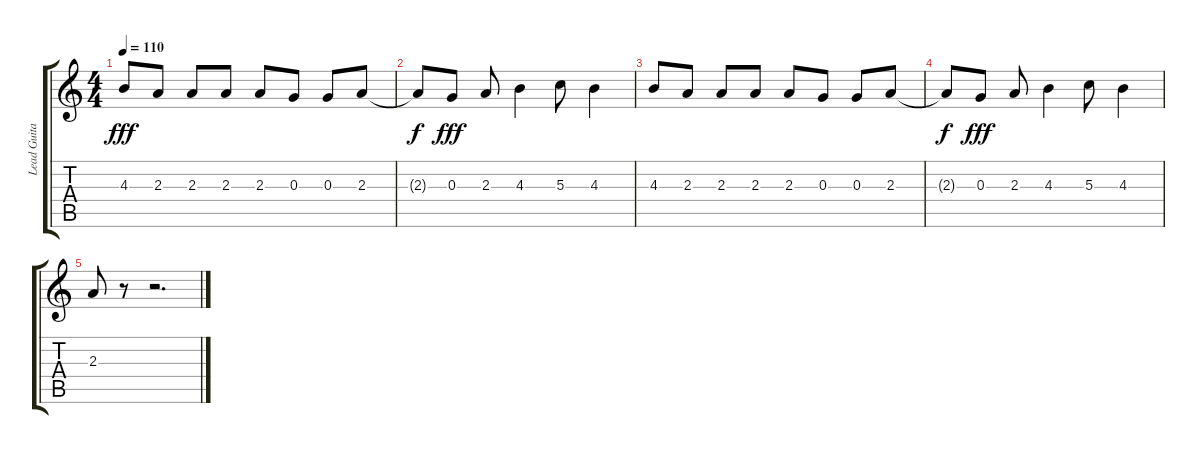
\track ("Lead Guitar" "Lead Guita") {instrument distortionguitar}
\staff {score tabs}
\tuning (E4 B3 G3 D3 A2 E2) {hide}
\ts (4 4)
\tempo 110
\clef g2
\ks c
4.3.8{dy fff} 2.3.8 2.3.8 2.3.8 2.3.8 0.3.8 0.3.8 2.3.8 |
2.3{t}.8{dy f} 0.3.8{dy fff} 2.3.8 4.3.4 5.3.8 4.3.4 |
4.3.8 2.3.8 2.3.8 2.3.8 2.3.8 0.3.8 0.3.8 2.3.8 |
2.3{t}.8{dy f} 0.3.8{dy fff} 2.3.8 4.3.4 5.3.8 4.3.4 |
2.3.8 r.8 r.2{d}
